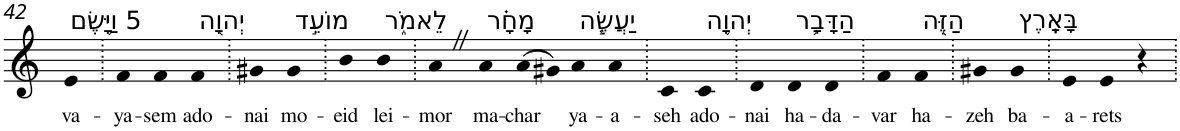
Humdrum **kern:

**kern	**text
*part1	*part1
*staff1	*staff1
*I"Piano	*
*I'Pno	*
!!LO:PB:g=z
*clefG2	*
*k[]	*
=42	=42
!LO:TX:a:t=5 וַיָּ֥שֶׂם	!
!	!LO:LY:b
4e	va-
=43.	=43.
!	!LO:LY:b
4f	-ya-
!	!LO:LY:b
4f	-sem
!LO:TX:a:t=יְהוָ֖ה	!
!	!LO:LY:b
4f	ado-
=44.	=44.
!	!LO:LY:b
4g#X	-nai
!LO:TX:a:t=מוֹעֵ֣ד	!
!	!LO:LY:b
4g#	mo-
=45.	=45.
!	!LO:LY:b
4b	-eid
!LO:TX:a:t=לֵאמֹ֑ר	!
!	!LO:LY:b
4b	lei-
=46.	=46.
!	!LO:LY:b
4aZ	-mor
!LO:TX:a:t=מָחָ֗ר	!
!	!LO:LY:b
4a	ma-
!	!LO:LY:b
(>8a	-char
8g#X)	.
!LO:TX:a:t=יַעֲשֶׂ֧ה	!
!	!LO:LY:b
4a	ya-
!	!LO:LY:b
4a	-a-
=47.	=47.
!	!LO:LY:b
4c	-seh
!LO:TX:a:t=יְהוָ֛ה	!
!	!LO:LY:b
4c	ado-
=48.	=48.
!	!LO:LY:b
4d	-nai
!LO:TX:a:t=הַדָּבָ֥ר	!
!	!LO:LY:b
4d	ha-
!	!LO:LY:b
4d	-da-
=49.	=49.
!	!LO:LY:b
4f	-var
!LO:TX:a:t=הַזֶּ֖ה	!
!	!LO:LY:b
4f	ha-
=50.	=50.
!	!LO:LY:b
4g#X	-zeh
!LO:TX:a:t=בָּאָֽרֶץ	!
!	!LO:LY:b
4g#	ba-
=51.	=51.
!	!LO:LY:b
4e	-a-
!	!LO:LY:b
4e	-rets
4r	.
=.	=.
*-	*-
